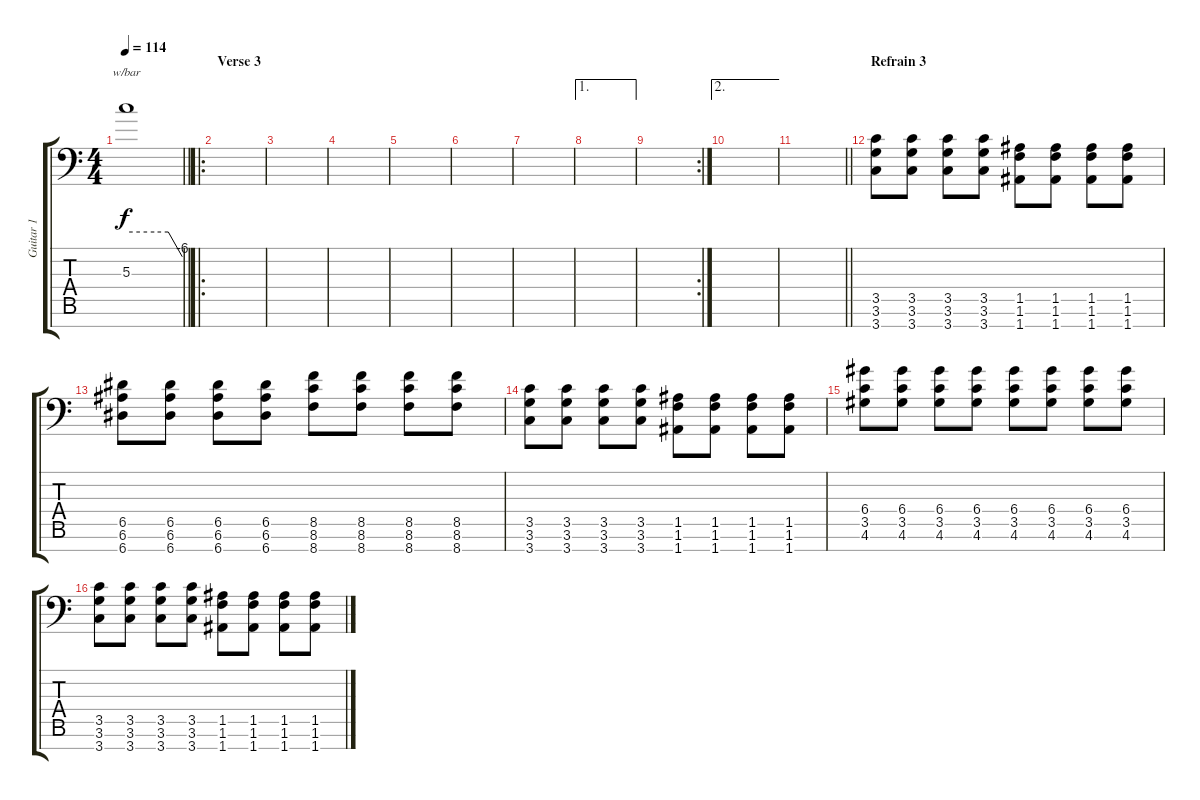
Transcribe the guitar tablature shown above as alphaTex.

\track ("Guitar 1" "Guitar 1") {instrument distortionguitar}
\staff {score tabs}
\tuning (E4 B3 G3 D3 A2 E2 A1) {hide}
\ts (4 4)
\tempo 114
\clef f4
\barLineRight lightlight
\ks c
5.3.1{tbe (custom default 0 0 30 0 45 0 60 -24) dy f} |
\ro
\section ("" "Verse 3")
|
|
|
|
|
|
\ae 1
|
\rc 2
|
\ae 2
|
\barLineRight lightlight
|
\section ("" "Refrain 3")
(3.5 3.6 3.7).8 (3.5 3.6 3.7).8 (3.5 3.6 3.7).8 (3.5 3.6 3.7).8 (1.5 1.6 1.7).8 (1.5 1.6 1.7).8 (1.5 1.6 1.7).8 (1.5 1.6 1.7).8 |
(6.5 6.6 6.7).8 (6.5 6.6 6.7).8 (6.5 6.6 6.7).8 (6.5 6.6 6.7).8 (8.5 8.6 8.7).8 (8.5 8.6 8.7).8 (8.5 8.6 8.7).8 (8.5 8.6 8.7).8 |
(3.5 3.6 3.7).8 (3.5 3.6 3.7).8 (3.5 3.6 3.7).8 (3.5 3.6 3.7).8 (1.5 1.6 1.7).8 (1.5 1.6 1.7).8 (1.5 1.6 1.7).8 (1.5 1.6 1.7).8 |
(6.4 3.5 4.6).8 (6.4 3.5 4.6).8 (6.4 3.5 4.6).8 (6.4 3.5 4.6).8 (6.4 3.5 4.6).8 (6.4 3.5 4.6).8 (6.4 3.5 4.6).8 (6.4 3.5 4.6).8 |
(3.5 3.6 3.7).8 (3.5 3.6 3.7).8 (3.5 3.6 3.7).8 (3.5 3.6 3.7).8 (1.5 1.6 1.7).8 (1.5 1.6 1.7).8 (1.5 1.6 1.7).8 (1.5 1.6 1.7).8
